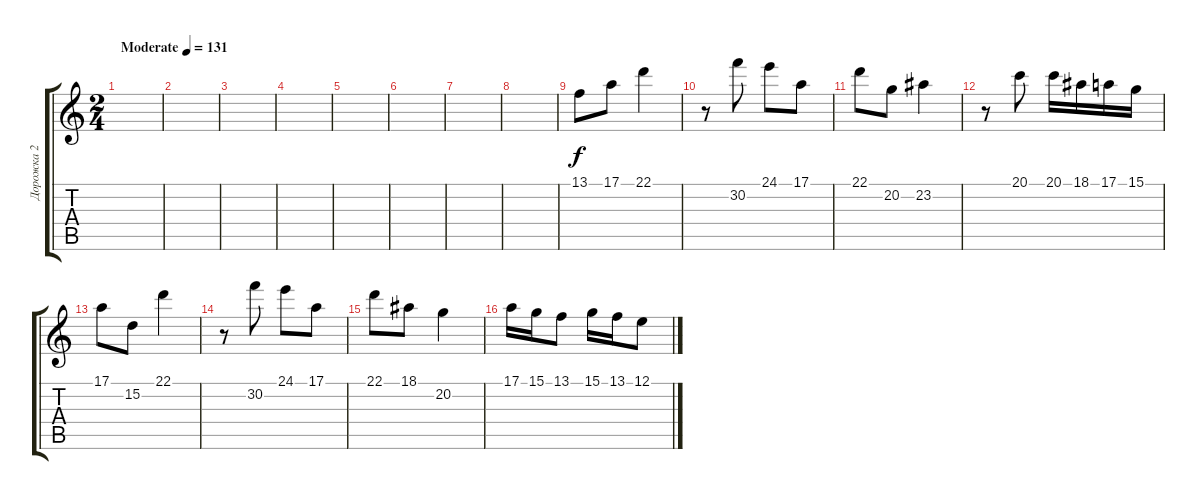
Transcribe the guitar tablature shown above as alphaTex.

\track ("Дорожка 2" "Дорожка 2") {instrument stringensemble1}
\staff {score tabs}
\tuning (E4 B3 G3 D3 A2 E2) {hide}
\ts (2 4)
\tempo (131 "Moderate")
\clef g2
\ks c
|
|
|
|
|
|
|
|
13.1.8 17.1.8 22.1.4 |
r.8 30.2.8 24.1.8 17.1.8 |
22.1.8 20.2.8 23.2.4 |
r.8 20.1.8 20.1.16 18.1.16 17.1.16 15.1.16 |
17.1.8 15.2.8 22.1.4 |
r.8 30.2.8 24.1.8 17.1.8 |
22.1.8 18.1.8 20.2.4 |
17.1.16 15.1.16 13.1.8 15.1.16 13.1.16 12.1.8
